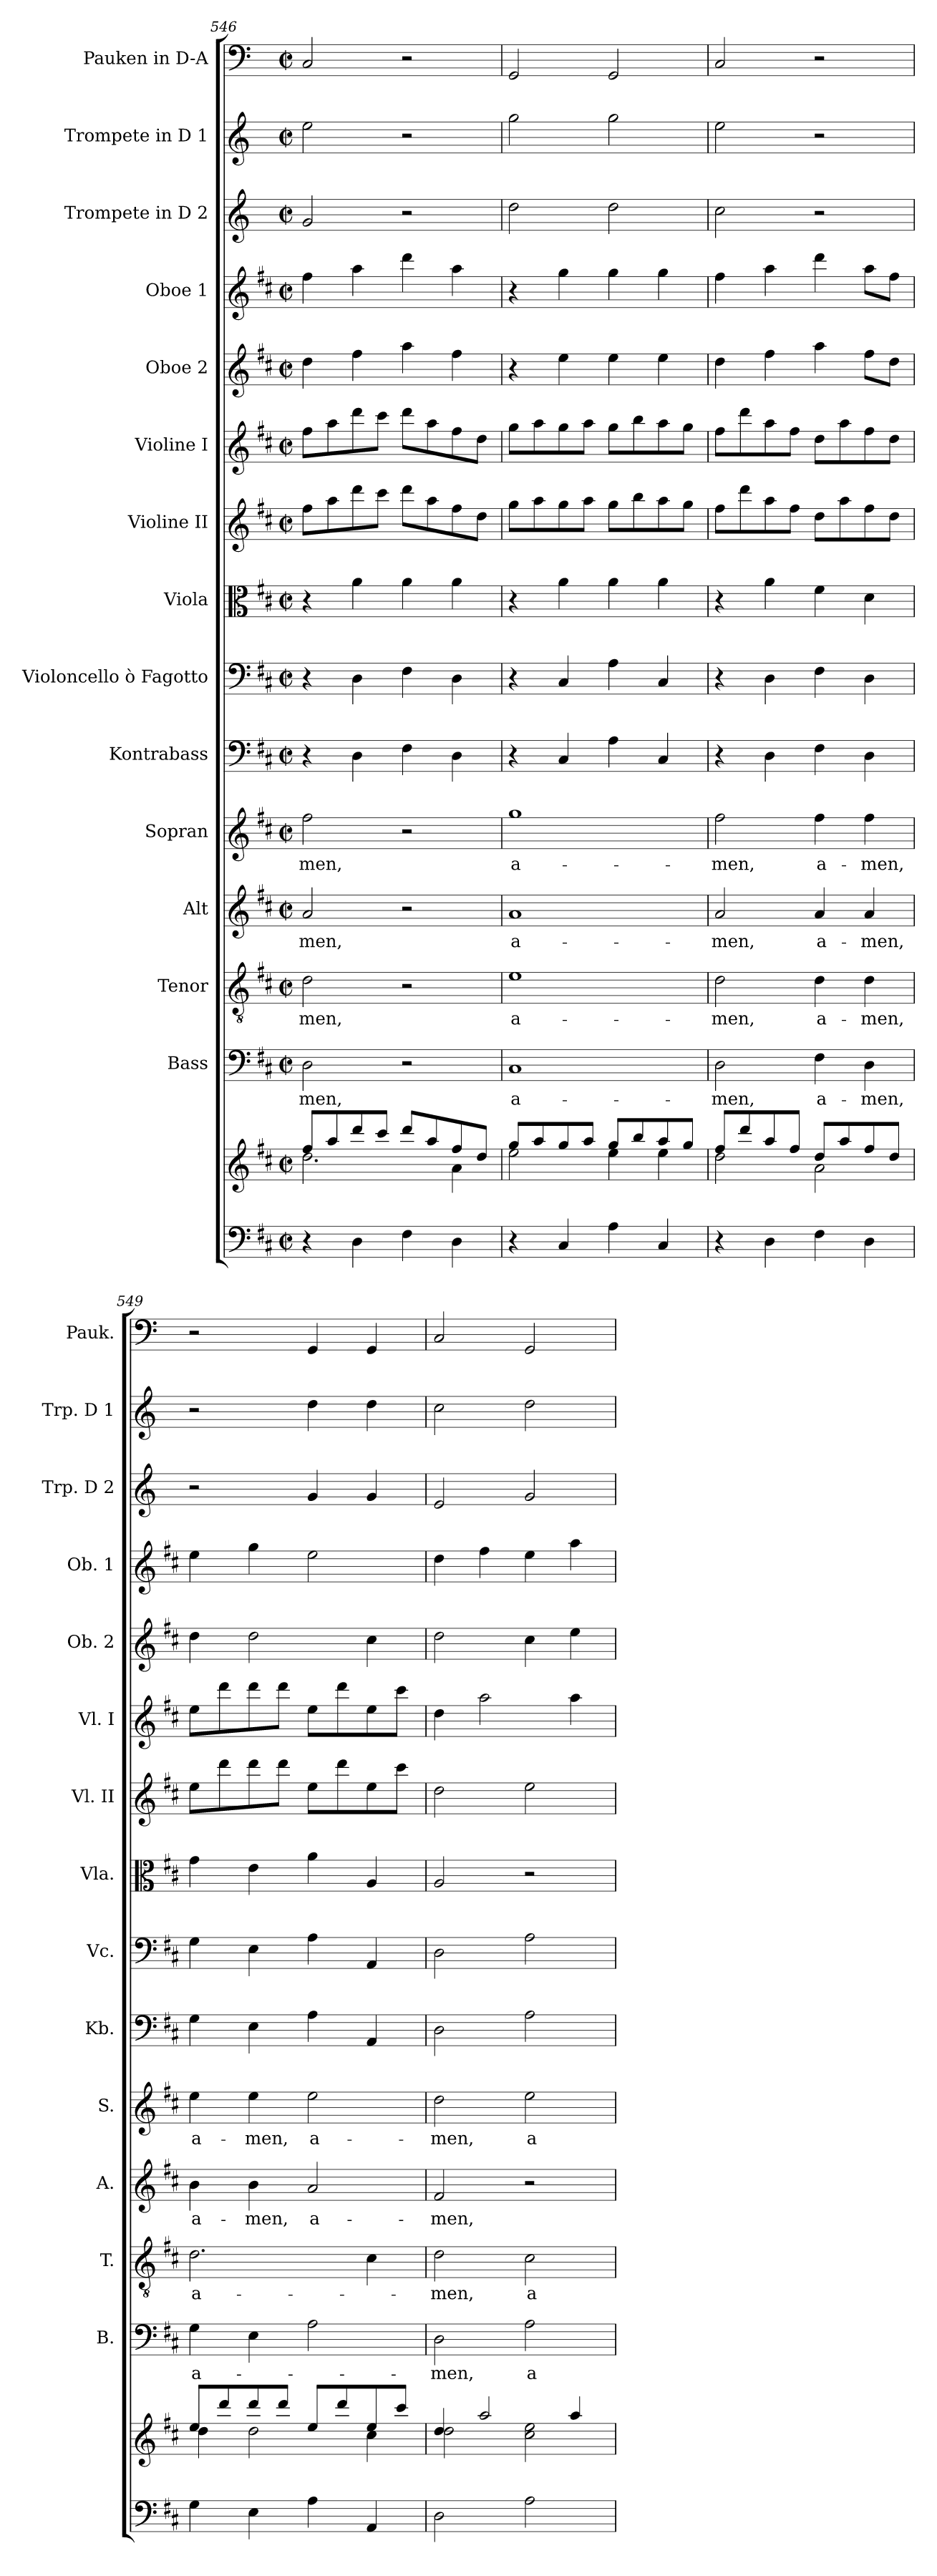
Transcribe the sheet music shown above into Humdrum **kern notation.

**kern	**kern	**kern	**text	**kern	**text	**kern	**text	**kern	**text	**kern	**kern	**kern	**kern	**kern	**kern	**kern	**kern	**kern	**kern
*part15	*part15	*part14	*part14	*part13	*part13	*part12	*part12	*part11	*part11	*part10	*part9	*part8	*part7	*part6	*part5	*part4	*part3	*part2	*part1
*staff16	*staff15	*staff14	*staff14	*staff13	*staff13	*staff12	*staff12	*staff11	*staff11	*staff10	*staff9	*staff8	*staff7	*staff6	*staff5	*staff4	*staff3	*staff2	*staff1
*	*	*I"Bass	*	*I"Tenor	*	*I"Alt	*	*I"Sopran	*	*I"Kontrabass	*I"Violoncello ò Fagotto	*I"Viola	*I"Violine II	*I"Violine I	*I"Oboe 2	*I"Oboe 1	*I"Trompete in D 2	*I"Trompete in D 1	*I"Pauken in D-A
*	*	*I'B.	*	*I'T.	*	*I'A.	*	*I'S.	*	*I'Kb.	*I'Vc.	*I'Vla.	*I'Vl. II	*I'Vl. I	*I'Ob. 2	*I'Ob. 1	*I'Trp. D 2	*I'Trp. D 1	*I'Pauk.
*clefF4	*clefG2	*clefF4	*	*clefGv2	*	*clefG2	*	*clefG2	*	*clefF4	*clefF4	*clefC3	*clefG2	*clefG2	*clefG2	*clefG2	*clefG2	*clefG2	*clefF4
*	*	*	*	*	*	*	*	*	*	*ITrd7c12	*	*	*	*	*	*	*ITrd-1c-2	*ITrd-1c-2	*ITrd-1c-2
*k[f#c#]	*k[f#c#]	*k[f#c#]	*	*k[f#c#]	*	*k[f#c#]	*	*k[f#c#]	*	*k[f#c#]	*k[f#c#]	*k[f#c#]	*k[f#c#]	*k[f#c#]	*k[f#c#]	*k[f#c#]	*k[f#c#]	*k[f#c#]	*k[f#c#]
*D:	*D:	*D:	*	*D:	*	*D:	*	*D:	*	*D:	*D:	*D:	*D:	*D:	*D:	*D:	*D:	*D:	*D:
*M2/2	*M2/2	*M2/2	*	*M2/2	*	*M2/2	*	*M2/2	*	*M2/2	*M2/2	*M2/2	*M2/2	*M2/2	*M2/2	*M2/2	*M2/2	*M2/2	*M2/2
*met(c|)	*met(c|)	*met(c|)	*	*met(c|)	*	*met(c|)	*	*met(c|)	*	*met(c|)	*met(c|)	*met(c|)	*met(c|)	*met(c|)	*met(c|)	*met(c|)	*met(c|)	*met(c|)	*met(c|)
=546	=546	=546	=546	=546	=546	=546	=546	=546	=546	=546	=546	=546	=546	=546	=546	=546	=546	=546	=546
*	*^	*	*	*	*	*	*	*	*	*	*	*	*	*	*	*	*	*	*
!	!	!	!	!LO:LY:b	!	!LO:LY:b	!	!LO:LY:b	!	!LO:LY:b	!	!	!	!	!	!	!	!	!	!
4r	8ff#/L	2.dd\	2D\	-men,	2d\	-men,	2a/	-men,	2ff#\	-men,	4r	4r	4r	8ff#\L	8ff#\L	4dd\	4ff#\	2a/	2ff#\	2D/
.	8aa/	.	.	.	.	.	.	.	.	.	.	.	.	8aa\	8aa\	.	.	.	.	.
4D\	8ddd/	.	.	.	.	.	.	.	.	.	4DD\	4D\	4a\	8ddd\	8ddd\	4ff#\	4aa\	.	.	.
.	8ccc#/J	.	.	.	.	.	.	.	.	.	.	.	.	8ccc#\J	8ccc#\J	.	.	.	.	.
4F#\	8ddd/L	.	2r	.	2r	.	2r	.	2r	.	4FF#\	4F#\	4a\	8ddd\L	8ddd\L	4aa\	4ddd\	2r	2r	2r
.	8aa/	.	.	.	.	.	.	.	.	.	.	.	.	8aa\	8aa\	.	.	.	.	.
4D\	8ff#/	4a\	.	.	.	.	.	.	.	.	4DD\	4D\	4a\	8ff#\	8ff#\	4ff#\	4aa\	.	.	.
.	8dd/J	.	.	.	.	.	.	.	.	.	.	.	.	8dd\J	8dd\J	.	.	.	.	.
=547	=547	=547	=547	=547	=547	=547	=547	=547	=547	=547	=547	=547	=547	=547	=547	=547	=547	=547	=547	=547
!	!	!	!	!LO:LY:b	!	!LO:LY:b	!	!LO:LY:b	!	!LO:LY:b	!	!	!	!	!	!	!	!	!	!
4r	8gg/L	2ee\	1C#	a-	1e	a-	1a	a-	1gg	a-	4r	4r	4r	8gg\L	8gg\L	4r	4r	2ee\	2aa\	2AA/
.	8aa/	.	.	.	.	.	.	.	.	.	.	.	.	8aa\	8aa\	.	.	.	.	.
4C#/	8gg/	.	.	.	.	.	.	.	.	.	4CC#/	4C#/	4a\	8gg\	8gg\	4ee\	4gg\	.	.	.
.	8aa/J	.	.	.	.	.	.	.	.	.	.	.	.	8aa\J	8aa\J	.	.	.	.	.
4A\	8gg/L	4ee\	.	.	.	.	.	.	.	.	4AA\	4A\	4a\	8gg\L	8gg\L	4ee\	4gg\	2ee\	2aa\	2AA/
.	8bb/	.	.	.	.	.	.	.	.	.	.	.	.	8bb\	8bb\	.	.	.	.	.
4C#/	8aa/	4ee\	.	.	.	.	.	.	.	.	4CC#/	4C#/	4a\	8aa\	8aa\	4ee\	4gg\	.	.	.
.	8gg/J	.	.	.	.	.	.	.	.	.	.	.	.	8gg\J	8gg\J	.	.	.	.	.
=548	=548	=548	=548	=548	=548	=548	=548	=548	=548	=548	=548	=548	=548	=548	=548	=548	=548	=548	=548	=548
!	!	!	!	!LO:LY:b	!	!LO:LY:b	!	!LO:LY:b	!	!LO:LY:b	!	!	!	!	!	!	!	!	!	!
4r	8ff#/L	2dd\	2D\	-men,	2d\	-men,	2a/	-men,	2ff#\	-men,	4r	4r	4r	8ff#\L	8ff#\L	4dd\	4ff#\	2dd\	2ff#\	2D/
.	8ddd/	.	.	.	.	.	.	.	.	.	.	.	.	8ddd\	8ddd\	.	.	.	.	.
4D\	8aa/	.	.	.	.	.	.	.	.	.	4DD\	4D\	4a\	8aa\	8aa\	4ff#\	4aa\	.	.	.
.	8ff#/J	.	.	.	.	.	.	.	.	.	.	.	.	8ff#\J	8ff#\J	.	.	.	.	.
!	!	!	!	!LO:LY:b	!	!LO:LY:b	!	!LO:LY:b	!	!LO:LY:b	!	!	!	!	!	!	!	!	!	!
4F#\	8dd/L	2a\	4F#\	a-	4d\	a-	4a/	a-	4ff#\	a-	4FF#\	4F#\	4f#\	8dd\L	8dd\L	4aa\	4ddd\	2r	2r	2r
.	8aa/	.	.	.	.	.	.	.	.	.	.	.	.	8aa\	8aa\	.	.	.	.	.
!	!	!	!	!LO:LY:b	!	!LO:LY:b	!	!LO:LY:b	!	!LO:LY:b	!	!	!	!	!	!	!	!	!	!
4D\	8ff#/	.	4D\	-men,	4d\	-men,	4a/	-men,	4ff#\	-men,	4DD\	4D\	4d\	8ff#\	8ff#\	8ff#\L	8aa\L	.	.	.
.	8dd/J	.	.	.	.	.	.	.	.	.	.	.	.	8dd\J	8dd\J	8dd\J	8ff#\J	.	.	.
!!LO:PB:g=z
=549	=549	=549	=549	=549	=549	=549	=549	=549	=549	=549	=549	=549	=549	=549	=549	=549	=549	=549	=549	=549
!	!	!	!	!LO:LY:b	!	!LO:LY:b	!	!LO:LY:b	!	!LO:LY:b	!	!	!	!	!	!	!	!	!	!
4G\	8ee/L	4dd\	4G\	a-	2.d\	a-	4b\	a-	4ee\	a-	4GG\	4G\	4g\	8ee\L	8ee\L	4dd\	4ee\	2r	2r	2r
.	8ddd/	.	.	.	.	.	.	.	.	.	.	.	.	8ddd\	8ddd\	.	.	.	.	.
!	!	!	!	!	!	!	!	!LO:LY:b	!	!LO:LY:b	!	!	!	!	!	!	!	!	!	!
4E\	8ddd/	2dd\	4E\	.	.	.	4b\	-men,	4ee\	-men,	4EE\	4E\	4e\	8ddd\	8ddd\	2dd\	4gg\	.	.	.
.	8ddd/J	.	.	.	.	.	.	.	.	.	.	.	.	8ddd\J	8ddd\J	.	.	.	.	.
!	!	!	!	!	!	!	!	!LO:LY:b	!	!LO:LY:b	!	!	!	!	!	!	!	!	!	!
4A\	8ee/L	.	2A\	.	.	.	2a/	a-	2ee\	a-	4AA\	4A\	4a\	8ee\L	8ee\L	.	2ee\	4a/	4ee\	4AA/
.	8ddd/	.	.	.	.	.	.	.	.	.	.	.	.	8ddd\	8ddd\	.	.	.	.	.
4AA/	8ee/	4cc#\	.	.	4c#\	.	.	.	.	.	4AAA/	4AA/	4A/	8ee\	8ee\	4cc#\	.	4a/	4ee\	4AA/
.	8ccc#/J	.	.	.	.	.	.	.	.	.	.	.	.	8ccc#\J	8ccc#\J	.	.	.	.	.
=550	=550	=550	=550	=550	=550	=550	=550	=550	=550	=550	=550	=550	=550	=550	=550	=550	=550	=550	=550	=550
!	!	!	!	!LO:LY:b	!	!LO:LY:b	!	!LO:LY:b	!	!LO:LY:b	!	!	!	!	!	!	!	!	!	!
2D\	4dd/	2dd\	2D\	-men,	2d\	-men,	2f#/	-men,	2dd\	-men,	2DD\	2D\	2A/	2dd\	4dd\	2dd\	4dd\	2f#/	2dd\	2D/
.	2aa/	.	.	.	.	.	.	.	.	.	.	.	.	.	2aa\	.	4ff#\	.	.	.
!	!	!	!	!LO:LY:b	!	!LO:LY:b	!	!	!	!LO:LY:b	!	!	!	!	!	!	!	!	!	!
2A\	.	2cc#\ 2ee\	2A\	a-	2c#\	a-	2r	.	2ee\	a-	2AA\	2A\	2r	2ee\	.	4cc#\	4ee\	2a/	2ee\	2AA/
.	4aa/	.	.	.	.	.	.	.	.	.	.	.	.	.	4aa\	4ee\	4aa\	.	.	.
*	*v	*v	*	*	*	*	*	*	*	*	*	*	*	*	*	*	*	*	*	*
=	=	=	=	=	=	=	=	=	=	=	=	=	=	=	=	=	=	=	=
*-	*-	*-	*-	*-	*-	*-	*-	*-	*-	*-	*-	*-	*-	*-	*-	*-	*-	*-	*-
